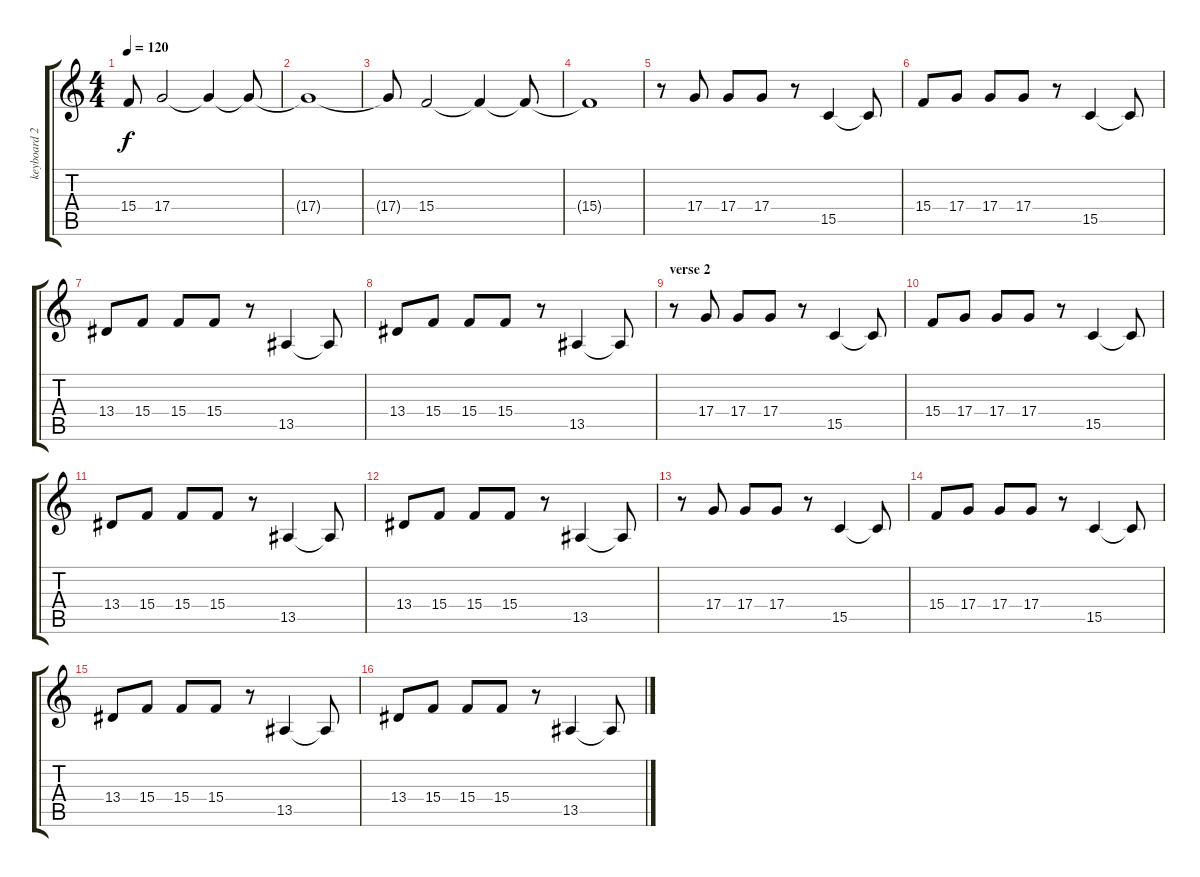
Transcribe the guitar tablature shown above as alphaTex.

\track ("keyboard 2" "keyboard 2") {instrument pad4choir}
\staff {score tabs}
\tuning (E4 B3 G3 D3 A2 E2) {hide}
\ts (4 4)
\tempo 120
\clef g2
\ks c
15.4{t}.8{dy f} 17.4.2 17.4{t}.4 17.4{t}.8 |
17.4{t}.1 |
17.4{t}.8 15.4.2 15.4{t}.4 15.4{t}.8 |
15.4{t}.1 |
r.8{volume 9 instrument pad4choir} 17.4.8 17.4.8 17.4.8 r.8 15.5.4 15.5{t}.8 |
15.4.8 17.4.8 17.4.8 17.4.8 r.8 15.5.4 15.5{t}.8 |
13.4.8 15.4.8 15.4.8 15.4.8 r.8 13.5.4 13.5{t}.8 |
13.4.8 15.4.8 15.4.8 15.4.8 r.8 13.5.4 13.5{t}.8 |
\section ("" "verse 2")
r.8 17.4.8 17.4.8 17.4.8 r.8 15.5.4 15.5{t}.8 |
15.4.8 17.4.8 17.4.8 17.4.8 r.8 15.5.4 15.5{t}.8 |
13.4.8 15.4.8 15.4.8 15.4.8 r.8 13.5.4 13.5{t}.8 |
13.4.8 15.4.8 15.4.8 15.4.8 r.8 13.5.4 13.5{t}.8 |
r.8 17.4.8 17.4.8 17.4.8 r.8 15.5.4 15.5{t}.8 |
15.4.8 17.4.8 17.4.8 17.4.8 r.8 15.5.4 15.5{t}.8 |
13.4.8 15.4.8 15.4.8 15.4.8 r.8 13.5.4 13.5{t}.8 |
13.4.8 15.4.8 15.4.8 15.4.8 r.8 13.5.4 13.5{t}.8
